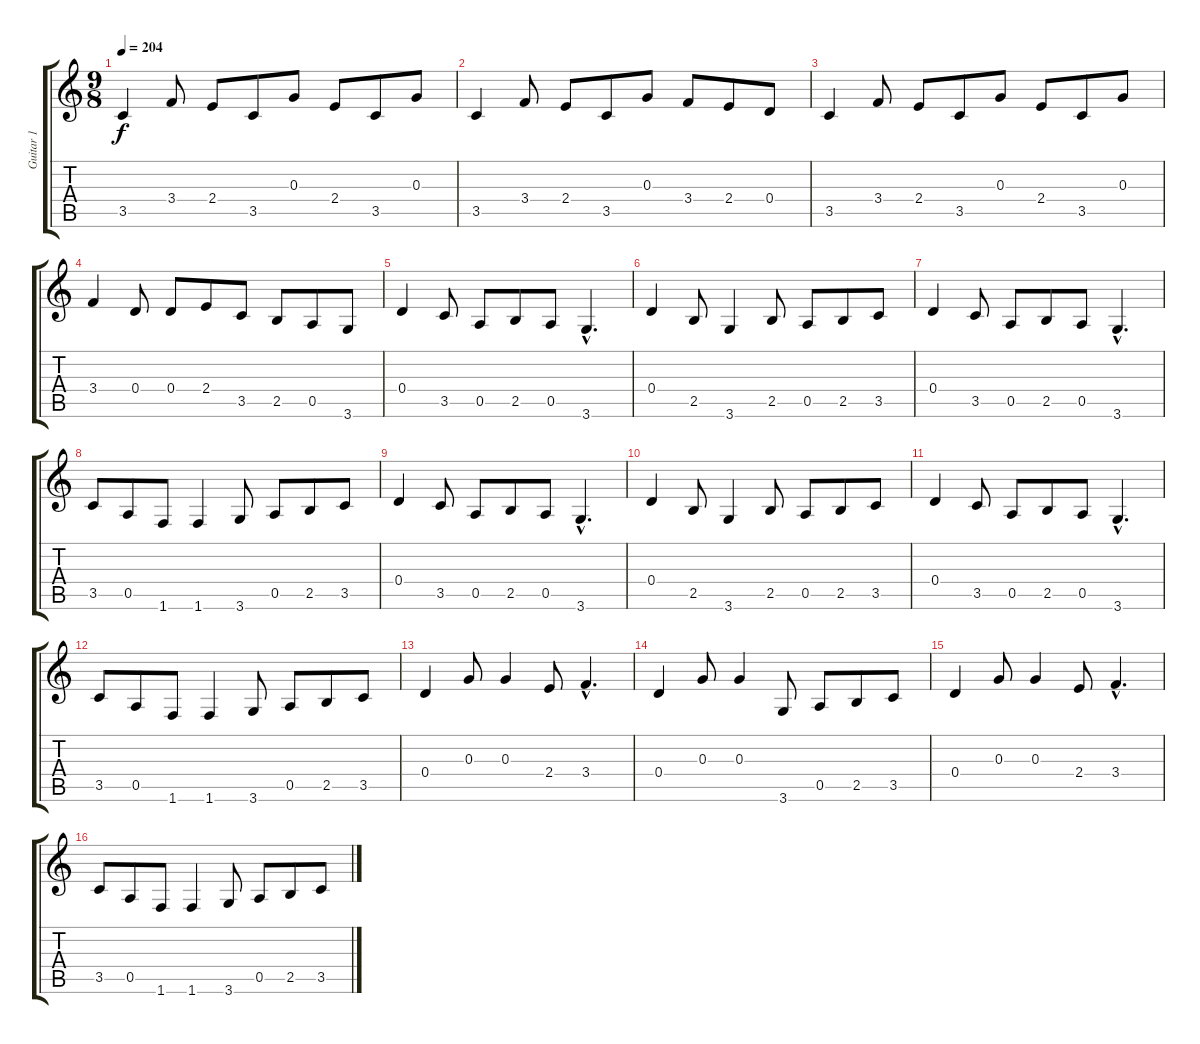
\track ("Guitar 1" "Guitar 1") {instrument electricguitarjazz}
\staff {score tabs}
\tuning (E4 B3 G3 D3 A2 E2) {hide}
\ts (9 8)
\tempo 204
\clef g2
\ks c
3.5.4{dy f} 3.4.8 2.4.8 3.5.8 0.3.8 2.4.8 3.5.8 0.3.8 |
3.5.4 3.4.8 2.4.8 3.5.8 0.3.8 3.4.8 2.4.8 0.4.8 |
3.5.4 3.4.8 2.4.8 3.5.8 0.3.8 2.4.8 3.5.8 0.3.8 |
3.4.4 0.4.8 0.4.8 2.4.8 3.5.8 2.5.8 0.5.8 3.6.8 |
0.4.4 3.5.8 0.5.8 2.5.8 0.5.8 3.6{hac}.4{d} |
0.4.4 2.5.8 3.6.4 2.5.8 0.5.8 2.5.8 3.5.8 |
0.4.4 3.5.8 0.5.8 2.5.8 0.5.8 3.6{hac}.4{d} |
3.5.8 0.5.8 1.6.8 1.6.4 3.6.8 0.5.8 2.5.8 3.5.8 |
0.4.4 3.5.8 0.5.8 2.5.8 0.5.8 3.6{hac}.4{d} |
0.4.4 2.5.8 3.6.4 2.5.8 0.5.8 2.5.8 3.5.8 |
0.4.4 3.5.8 0.5.8 2.5.8 0.5.8 3.6{hac}.4{d} |
3.5.8 0.5.8 1.6.8 1.6.4 3.6.8 0.5.8 2.5.8 3.5.8 |
0.4.4 0.3.8 0.3.4 2.4.8 3.4{hac}.4{d} |
0.4.4 0.3.8 0.3.4 3.6.8 0.5.8 2.5.8 3.5.8 |
0.4.4 0.3.8 0.3.4 2.4.8 3.4{hac}.4{d} |
3.5.8 0.5.8 1.6.8 1.6.4 3.6.8 0.5.8 2.5.8 3.5.8
